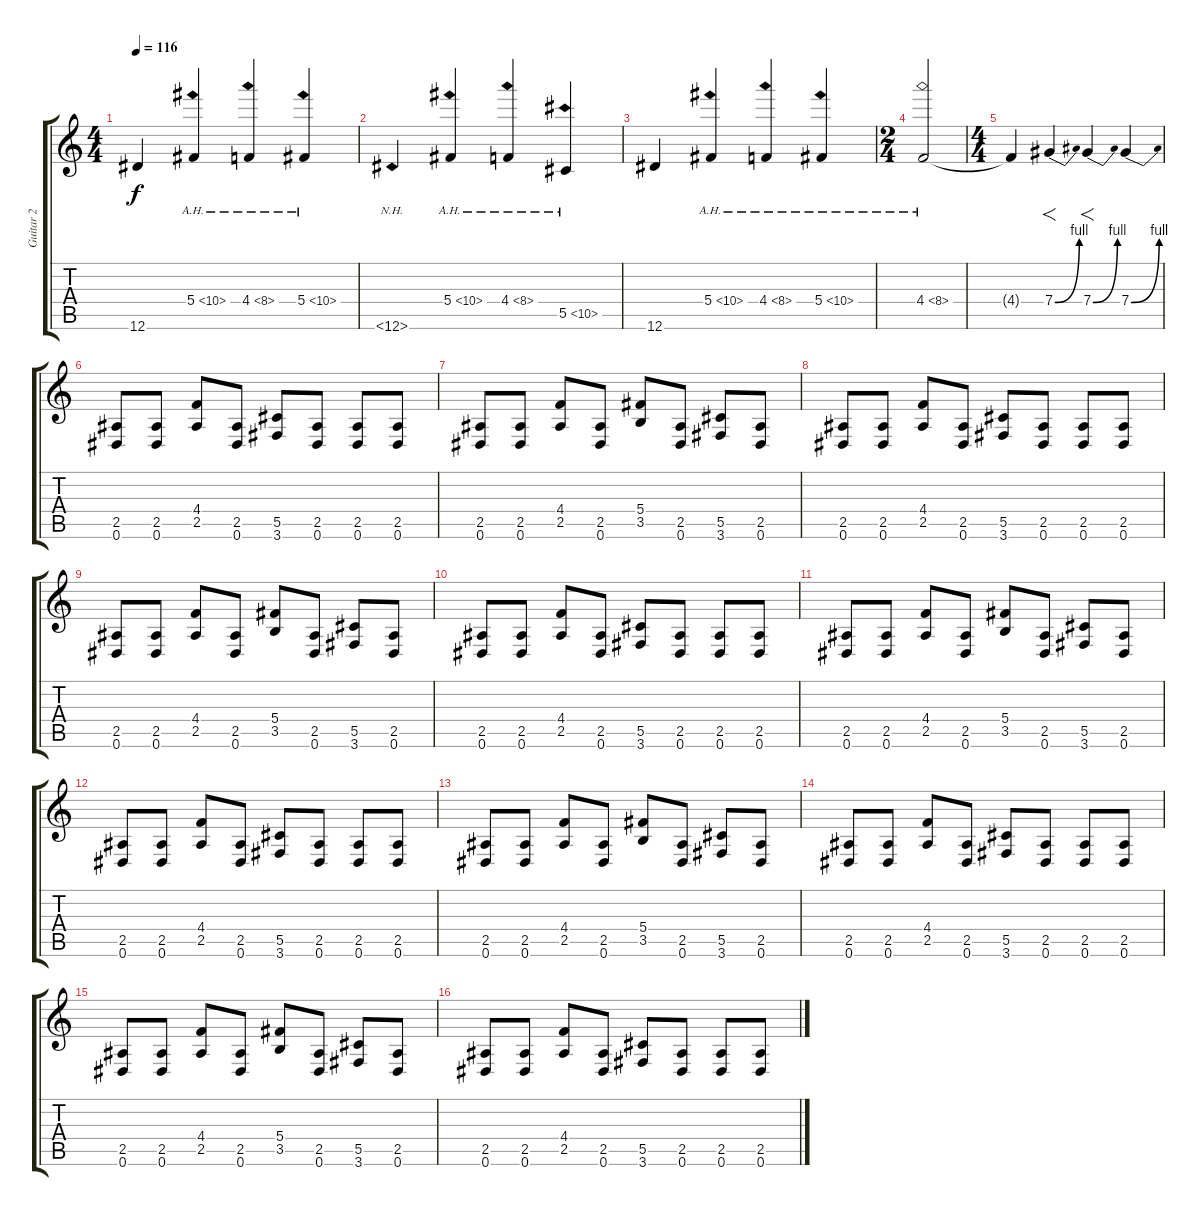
\track ("Guitar 2" "Guitar 2") {instrument distortionguitar}
\staff {score tabs}
\tuning (Eb4 Bb3 Gb3 Db3 Ab2 Eb2) {hide}
\ts (4 4)
\tempo 116
\clef g2
\ks c
12.6.4{dy f} 5.4{ah 5}.4 4.4{ah 4}.4 5.4{ah 5}.4 |
12.6{nh}.4 5.4{ah 5}.4 4.4{ah 4}.4 5.5{ah 5}.4 |
12.6.4 5.4{ah 5}.4 4.4{ah 4}.4 5.4{ah 5}.4 |
\ts (2 4)
4.4{ah 4}.2 |
\ts (4 4)
4.4{t}.4 7.4{be (bend 0 0 60 4)}.4{f volume 16 instrument distortionguitar} 7.4{be (bend 0 0 60 4)}.4{f} 7.4{be (bend 0 0 60 4)}.4 |
(2.5 0.6).8 (2.5 0.6).8 (4.4 2.5).8 (2.5 0.6).8 (5.5 3.6).8 (2.5 0.6).8 (2.5 0.6).8 (2.5 0.6).8 |
(2.5 0.6).8 (2.5 0.6).8 (4.4 2.5).8 (2.5 0.6).8 (5.4 3.5).8 (2.5 0.6).8 (5.5 3.6).8 (2.5 0.6).8 |
(2.5 0.6).8 (2.5 0.6).8 (4.4 2.5).8 (2.5 0.6).8 (5.5 3.6).8 (2.5 0.6).8 (2.5 0.6).8 (2.5 0.6).8 |
(2.5 0.6).8 (2.5 0.6).8 (4.4 2.5).8 (2.5 0.6).8 (5.4 3.5).8 (2.5 0.6).8 (5.5 3.6).8 (2.5 0.6).8 |
(2.5 0.6).8 (2.5 0.6).8 (4.4 2.5).8 (2.5 0.6).8 (5.5 3.6).8 (2.5 0.6).8 (2.5 0.6).8 (2.5 0.6).8 |
(2.5 0.6).8 (2.5 0.6).8 (4.4 2.5).8 (2.5 0.6).8 (5.4 3.5).8 (2.5 0.6).8 (5.5 3.6).8 (2.5 0.6).8 |
(2.5 0.6).8 (2.5 0.6).8 (4.4 2.5).8 (2.5 0.6).8 (5.5 3.6).8 (2.5 0.6).8 (2.5 0.6).8 (2.5 0.6).8 |
(2.5 0.6).8 (2.5 0.6).8 (4.4 2.5).8 (2.5 0.6).8 (5.4 3.5).8 (2.5 0.6).8 (5.5 3.6).8 (2.5 0.6).8 |
(2.5 0.6).8 (2.5 0.6).8 (4.4 2.5).8 (2.5 0.6).8 (5.5 3.6).8 (2.5 0.6).8 (2.5 0.6).8 (2.5 0.6).8 |
(2.5 0.6).8 (2.5 0.6).8 (4.4 2.5).8 (2.5 0.6).8 (5.4 3.5).8 (2.5 0.6).8 (5.5 3.6).8 (2.5 0.6).8 |
(2.5 0.6).8 (2.5 0.6).8 (4.4 2.5).8 (2.5 0.6).8 (5.5 3.6).8 (2.5 0.6).8 (2.5 0.6).8 (2.5 0.6).8
